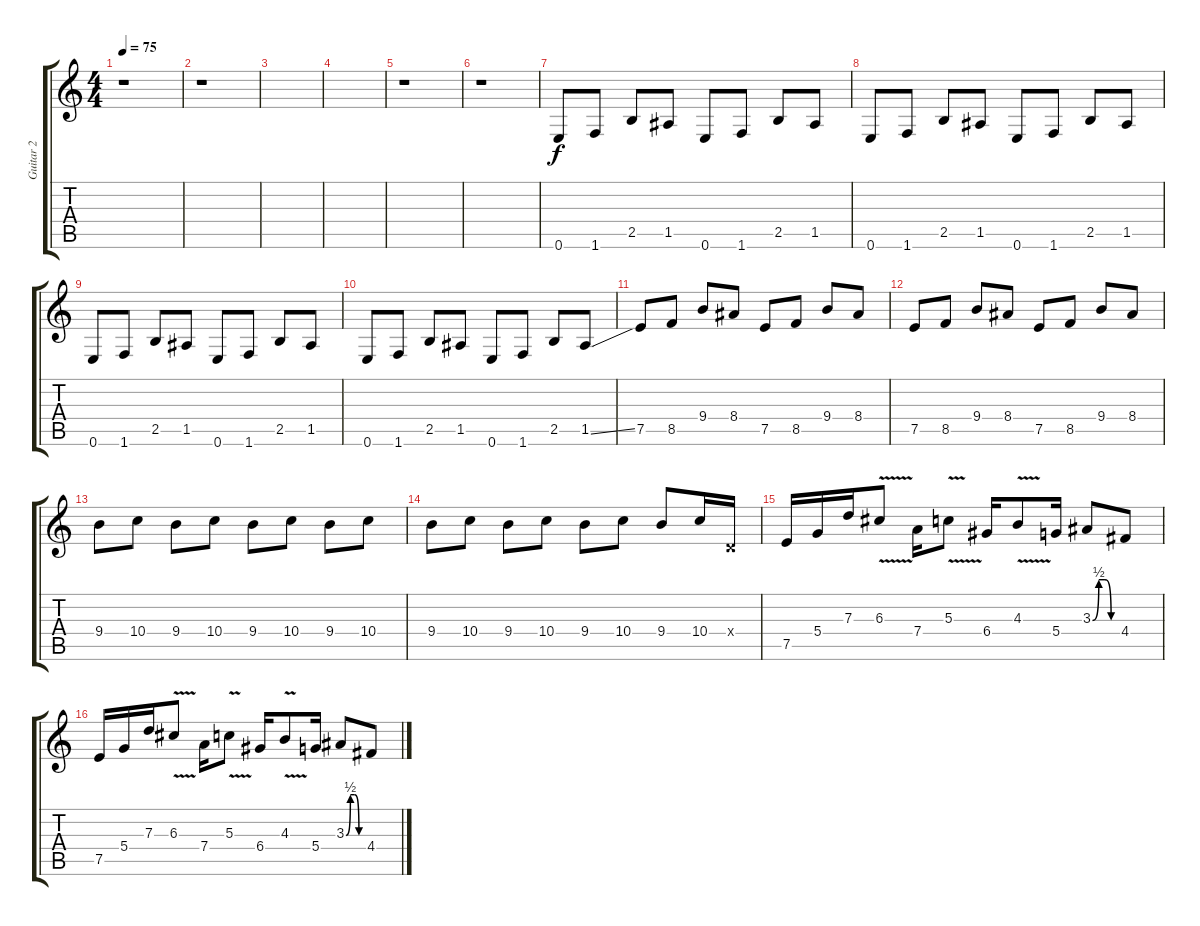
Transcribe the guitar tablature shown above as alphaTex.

\track ("Guitar 2" "Guitar 2") {instrument distortionguitar}
\staff {score tabs}
\tuning (E4 B3 G3 D3 A2 E2) {hide}
\ts (4 4)
\tempo 75
\clef g2
\ks c
r.1{dy f instrument distortionguitar} |
r.1 |
|
|
r.1 |
r.1 |
0.6.8 1.6.8 2.5.8 1.5.8 0.6.8 1.6.8 2.5.8 1.5.8 |
0.6.8 1.6.8 2.5.8 1.5.8 0.6.8 1.6.8 2.5.8 1.5.8 |
0.6.8 1.6.8 2.5.8 1.5.8 0.6.8 1.6.8 2.5.8 1.5.8 |
0.6.8 1.6.8 2.5.8 1.5.8 0.6.8 1.6.8 2.5.8 1.5{ss}.8 |
7.5.8 8.5.8 9.4.8 8.4.8 7.5.8 8.5.8 9.4.8 8.4.8 |
7.5.8 8.5.8 9.4.8 8.4.8 7.5.8 8.5.8 9.4.8 8.4.8 |
9.4.8 10.4.8 9.4.8 10.4.8 9.4.8 10.4.8 9.4.8 10.4.8 |
9.4.8 10.4.8 9.4.8 10.4.8 9.4.8 10.4.8 9.4.8 10.4.16 0.4{x}.16 |
7.5.16 5.4.16 7.3.16 6.3{v}.8 7.4.16 5.3{v}.8 6.4.16 4.3{v}.8 5.4.16 3.3{be (custom 0 0 15 2 30 2 45 0 60 0)}.8 4.4.8 |
7.5.16 5.4.16 7.3.16 6.3{v}.8 7.4.16 5.3{v}.8 6.4.16 4.3{v}.8 5.4.16 3.3{be (custom 0 0 15 2 30 2 45 0 60 0)}.8 4.4.8
